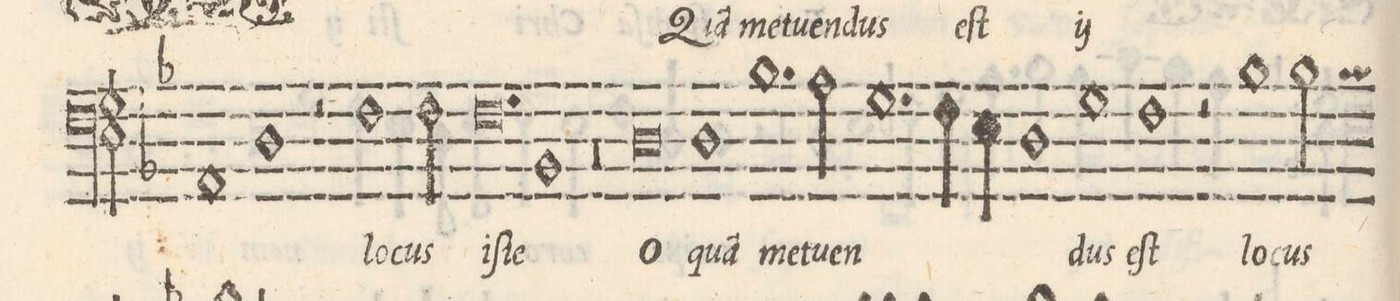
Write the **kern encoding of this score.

**kern	**text
*I"BASSVS	*
*clefF4	*
*k[b-]	*
*met(C|)	*
*M2/1	*
1AA	-dus
1D	eſt
*	*Xij
=11-	=11-
2r	.
1F\	lo-
2F\	-cus
=12-	=12-
0.F	i-
=13-	=13-
1BB-	-ſte
=14-	=14-
0r	.
=15-	=15-
0D	O
=16-	=16-
1D	qua(m)
1.B-	me-
=17-	=17-
2A\	-tu-
1.G	-en-
=18-	=18-
4F\	.
4E\	.
1D	.
=19-	=19-
1G	-dus
1F	eſt
=20-	=20-
2r	.
1B-\	lo-
2B-\	-cus
*custos:B	*
=21-	=21-
*-	*-
